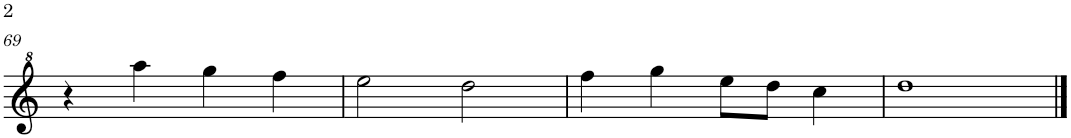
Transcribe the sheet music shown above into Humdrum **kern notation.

**kern
*part1
*staff1
*I"Soprano Recorder 1
*I'S. Rec. 1
!!LO:PB:g=z
*clefG^2
*k[]
*M2/2
*met(c|)
=69
4r
4aaa\
4ggg\
4fff\
=70
2eee\
2ddd\
=71
4fff\
4ggg\
8eee\L
8ddd\J
4ccc\
=72
1ddd
==
*-
